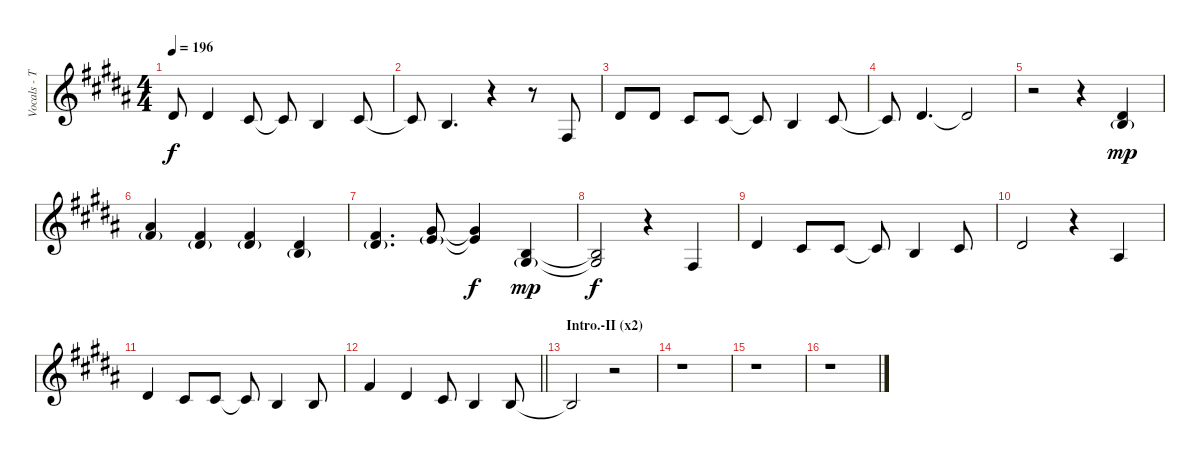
\track ("Vocals - Takanori" "Vocals - T") {instrument lead6voice}
\staff {score}
\tuning (E4 B3 G3 D3 A2 E2) {hide}
\ts (4 4)
\tempo 196
\clef g2
\ks b
4.2.8{dy f} 4.2.4 2.2.8 2.2{t}.8 0.2.4 2.2.8 |
2.2{t}.8 0.2.4{d} r.4 r.8 4.4.8 |
4.2.8 4.2.8 2.2.8 2.2.8 2.2{t}.8 0.2.4 2.2.8 |
2.2{t}.8 4.2.4{d} 4.2{t}.2 |
r.2 r.4 (4.2 4.3{g}).4{dy mp} |
(6.1 7.2{g}).4 (2.1 4.2{g}).4 (2.1 4.2{g}).4 (4.2 4.3{g}).4 |
(2.1 4.2{g}).4{d} (4.1 5.2{g}).8 (4.1{t} 5.2{t}).4{dy f} (0.2 1.3{g}).4{dy mp} |
(0.2{t} 1.3{t}).2{dy f} r.4 4.4.4 |
4.2.4 2.2.8 2.2.8 2.2{t}.8 0.2.4 2.2.8 |
4.2.2 r.4 3.3.4 |
4.2.4 2.2.8 2.2.8 2.2{t}.8 0.2.4 0.2.8 |
\barLineRight lightlight
2.1.4 4.2.4 2.2.8 0.2.4 0.2.8 |
\section ("" "Intro.-II (x2)")
0.2{t}.2 r.2 |
r.1 |
r.1 |
r.1
